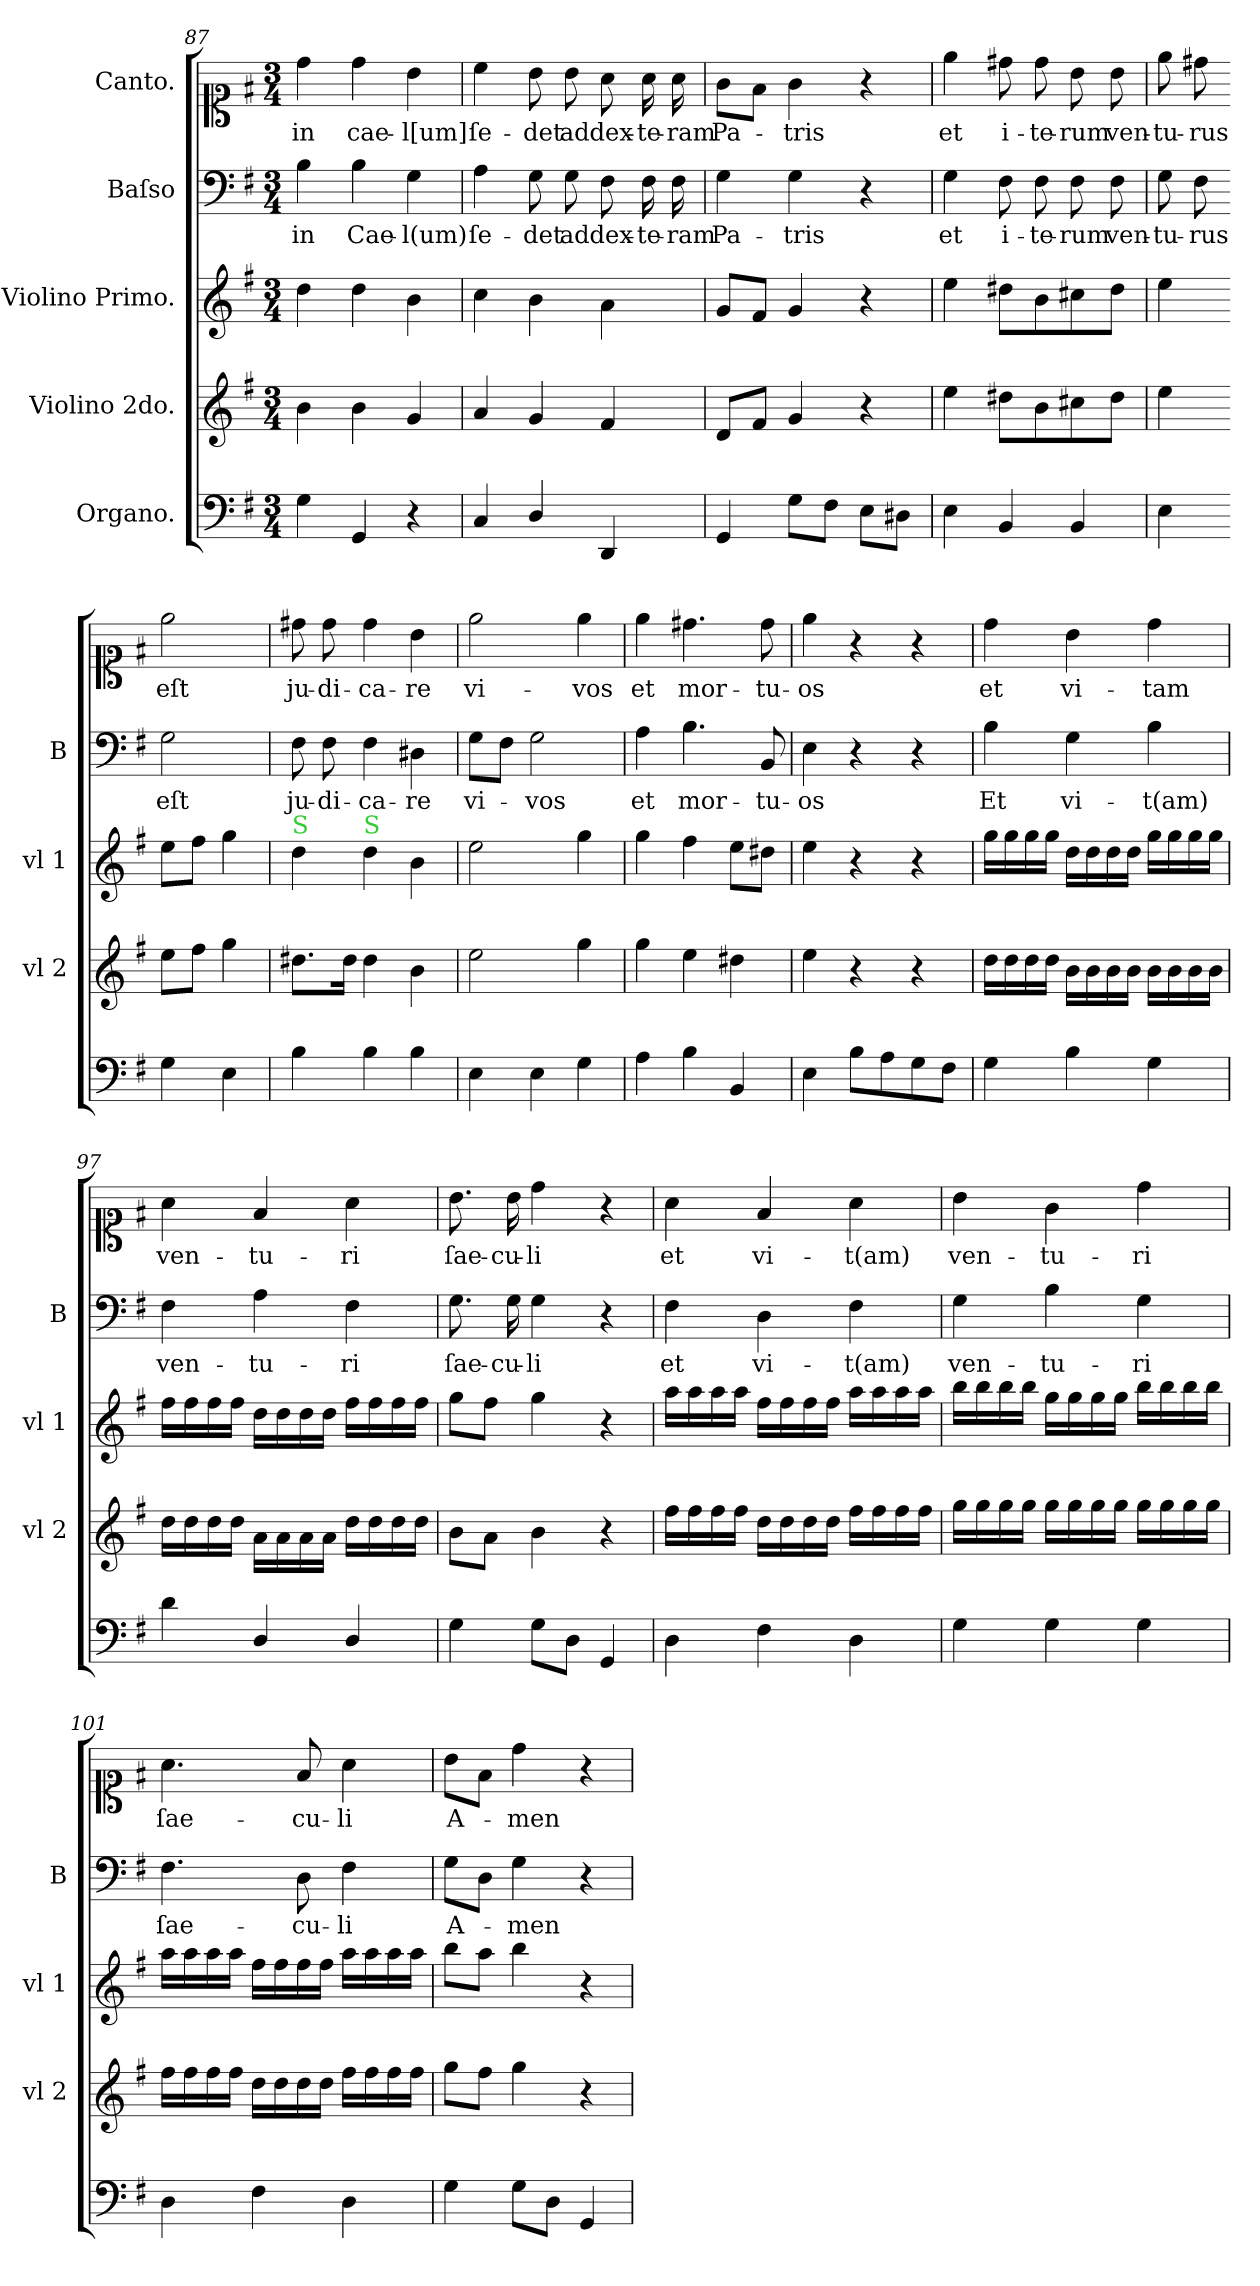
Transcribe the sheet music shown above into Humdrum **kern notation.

**kern	**kern	**kern	**kern	**text	**kern	**text
*part5	*part4	*part3	*part2	*part2	*part1	*part1
*staff5	*staff4	*staff3	*staff2	*staff2	*staff1	*staff1
*I"Organo.	*I"Violino 2do.	*I"Violino Primo.	*I"Baſso	*	*I"Canto.	*
*	*I'vl 2	*I'vl 1	*I'B	*	*	*
*clefF4	*clefG2	*clefG2	*clefF4	*	*clefC1	*
*k[f#]	*k[f#]	*k[f#]	*k[f#]	*	*k[f#]	*
*M3/4	*M3/4	*M3/4	*M3/4	*	*M3/4	*
=87	=87	=87	=87	=87	=87	=87
4G\	4b\	4dd\	4B\	in	4dd\	in
4GG/	4b\	4dd\	4B\	Cae-	4dd\	cae-
4r	4g/	4b\	4G\	-l(um)	4b\	-l[um]
=88	=88	=88	=88	=88	=88	=88
4C/	4a/	4cc\	4A\	ſe-	4cc\	ſe-
4D/	4g/	4b\	8G\	-det	8b\	-det
.	.	.	8G\	ad	8b\	ad
4DD/	4f#/	4a\	8F#\	dex-	8a\	dex-
.	.	.	16F#\	-te-	16a\	-te-
.	.	.	16F#\	-ram	16a\	-ram
=89	=89	=89	=89	=89	=89	=89
4GG/	8d/L	8g/L	4G\	Pa-	8g\L	Pa-
.	8f#/J	8f#/J	.	.	8f#\J	.
8G\L	4g/	4g/	4G\	-tris	4g\	-tris
8F#\J	.	.	.	.	.	.
8E\L	4r	4r	4r	.	4r	.
8D#X\J	.	.	.	.	.	.
=90	=90	=90	=90	=90	=90	=90
4E\	4ee\	4ee\	4G\	et	4ee\	et
4BB/	8dd#X\L	8dd#X\L	8F#\	i-	8dd#X\	i-
.	8b\	8b\	8F#\	-te-	8dd#\	-te-
4BB/	8cc#X\	8cc#X\	8F#\	-rum	8b\	-rum
.	8dd#\J	8dd#\J	8F#\	ven-	8b\	ven-
=91	=91	=91	=91	=91	=91	=91
4E\	4ee\	4ee\	8G\	-tu-	8ee\	-tu-
.	.	.	8F#\	-rus	8dd#X\	-rus
=-	=-	=-	=-	=-	=-	=-
4G\	8ee\L	8ee\L	2G\	eſt	2ee\	eſt
.	8ff#\J	8ff#\J	.	.	.	.
4E\	4gg\	4gg\	.	.	.	.
=92	=92	=92	=92	=92	=92	=92
!	!	!LO:TX:a:color=limegreen:t=S	!	!	!	!
4B\	8.dd#X\L	4dd\	8F#\	ju-	8dd#X\	ju-
.	.	.	8F#\	-di-	8dd#\	-di-
.	16dd#\Jk	.	.	.	.	.
!	!	!LO:TX:a:color=limegreen:t=S	!	!	!	!
4B\	4dd#\	4dd\	4F#\	-ca-	4dd#\	-ca-
4B\	4b\	4b\	4D#X\	-re	4b\	-re
=93	=93	=93	=93	=93	=93	=93
4E\	2ee\	2ee\	8G\L	vi-	2ee\	vi-
.	.	.	8F#\J	.	.	.
4E\	.	.	2G\	-vos	.	.
4G\	4gg\	4gg\	.	.	4ee\	-vos
=94	=94	=94	=94	=94	=94	=94
4A\	4gg\	4gg\	4A\	et	4ee\	et
4B\	4ee\	4ff#\	4.B\	mor-	4.dd#X\	mor-
4BB/	4dd#X\	8ee\L	.	.	.	.
.	.	8dd#X\J	8BB/	-tu-	8dd#\	-tu-
=95	=95	=95	=95	=95	=95	=95
4E\	4ee\	4ee\	4E\	-os	4ee\	-os
8B\L	4r	4r	4r	.	4r	.
8A\	.	.	.	.	.	.
8G\	4r	4r	4r	.	4r	.
8F#\J	.	.	.	.	.	.
=96	=96	=96	=96	=96	=96	=96
4G\	16dd\LL	16gg\LL	4B\	Et	4dd\	et
.	16dd\	16gg\	.	.	.	.
.	16dd\	16gg\	.	.	.	.
.	16dd\JJ	16gg\JJ	.	.	.	.
4B\	16b\LL	16dd\LL	4G\	vi-	4b\	vi-
.	16b\	16dd\	.	.	.	.
.	16b\	16dd\	.	.	.	.
.	16b\JJ	16dd\JJ	.	.	.	.
4G\	16b\LL	16gg\LL	4B\	-t(am)	4dd\	-tam
.	16b\	16gg\	.	.	.	.
.	16b\	16gg\	.	.	.	.
.	16b\JJ	16gg\JJ	.	.	.	.
=97	=97	=97	=97	=97	=97	=97
4d\	16dd\LL	16ff#\LL	4F#\	ven-	4a\	ven-
.	16dd\	16ff#\	.	.	.	.
.	16dd\	16ff#\	.	.	.	.
.	16dd\JJ	16ff#\JJ	.	.	.	.
4D/	16a\LL	16dd\LL	4A\	-tu-	4f#/	-tu-
.	16a\	16dd\	.	.	.	.
.	16a\	16dd\	.	.	.	.
.	16a\JJ	16dd\JJ	.	.	.	.
4D/	16dd\LL	16ff#\LL	4F#\	-ri	4a\	-ri
.	16dd\	16ff#\	.	.	.	.
.	16dd\	16ff#\	.	.	.	.
.	16dd\JJ	16ff#\JJ	.	.	.	.
=98	=98	=98	=98	=98	=98	=98
4G\	8b\L	8gg\L	8.G\	ſae-	8.b\	ſae-
.	8a\J	8ff#\J	.	.	.	.
.	.	.	16G\	-cu-	16b\	-cu-
8G\L	4b\	4gg\	4G\	-li	4dd\	-li
8D\J	.	.	.	.	.	.
4GG/	4r	4r	4r	.	4r	.
=99	=99	=99	=99	=99	=99	=99
4D\	16ff#\LL	16aa\LL	4F#\	et	4a\	et
.	16ff#\	16aa\	.	.	.	.
.	16ff#\	16aa\	.	.	.	.
.	16ff#\JJ	16aa\JJ	.	.	.	.
4F#\	16dd\LL	16ff#\LL	4D\	vi-	4f#/	vi-
.	16dd\	16ff#\	.	.	.	.
.	16dd\	16ff#\	.	.	.	.
.	16dd\JJ	16ff#\JJ	.	.	.	.
4D\	16ff#\LL	16aa\LL	4F#\	-t(am)	4a\	-t(am)
.	16ff#\	16aa\	.	.	.	.
.	16ff#\	16aa\	.	.	.	.
.	16ff#\JJ	16aa\JJ	.	.	.	.
=100	=100	=100	=100	=100	=100	=100
4G\	16gg\LL	16bb\LL	4G\	ven-	4b\	ven-
.	16gg\	16bb\	.	.	.	.
.	16gg\	16bb\	.	.	.	.
.	16gg\JJ	16bb\JJ	.	.	.	.
4G\	16gg\LL	16gg\LL	4B\	-tu-	4g\	-tu-
.	16gg\	16gg\	.	.	.	.
.	16gg\	16gg\	.	.	.	.
.	16gg\JJ	16gg\JJ	.	.	.	.
4G\	16gg\LL	16bb\LL	4G\	-ri	4dd\	-ri
.	16gg\	16bb\	.	.	.	.
.	16gg\	16bb\	.	.	.	.
.	16gg\JJ	16bb\JJ	.	.	.	.
=101	=101	=101	=101	=101	=101	=101
4D\	16ff#\LL	16aa\LL	4.F#\	ſae-	4.a\	ſae-
.	16ff#\	16aa\	.	.	.	.
.	16ff#\	16aa\	.	.	.	.
.	16ff#\JJ	16aa\JJ	.	.	.	.
4F#\	16dd\LL	16ff#\LL	.	.	.	.
.	16dd\	16ff#\	.	.	.	.
.	16dd\	16ff#\	8D\	-cu-	8f#/	-cu-
.	16dd\JJ	16ff#\JJ	.	.	.	.
4D\	16ff#\LL	16aa\LL	4F#\	-li	4a\	-li
.	16ff#\	16aa\	.	.	.	.
.	16ff#\	16aa\	.	.	.	.
.	16ff#\JJ	16aa\JJ	.	.	.	.
=102	=102	=102	=102	=102	=102	=102
4G\	8gg\L	8bb\L	8G\L	A-	8b\L	A-
.	8ff#\J	8aa\J	8D\J	.	8f#\J	.
8G\L	4gg\	4bb\	4G\	-men	4dd\	-men
8D\J	.	.	.	.	.	.
4GG/	4r	4r	4r	.	4r	.
=	=	=	=	=	=	=
*-	*-	*-	*-	*-	*-	*-
